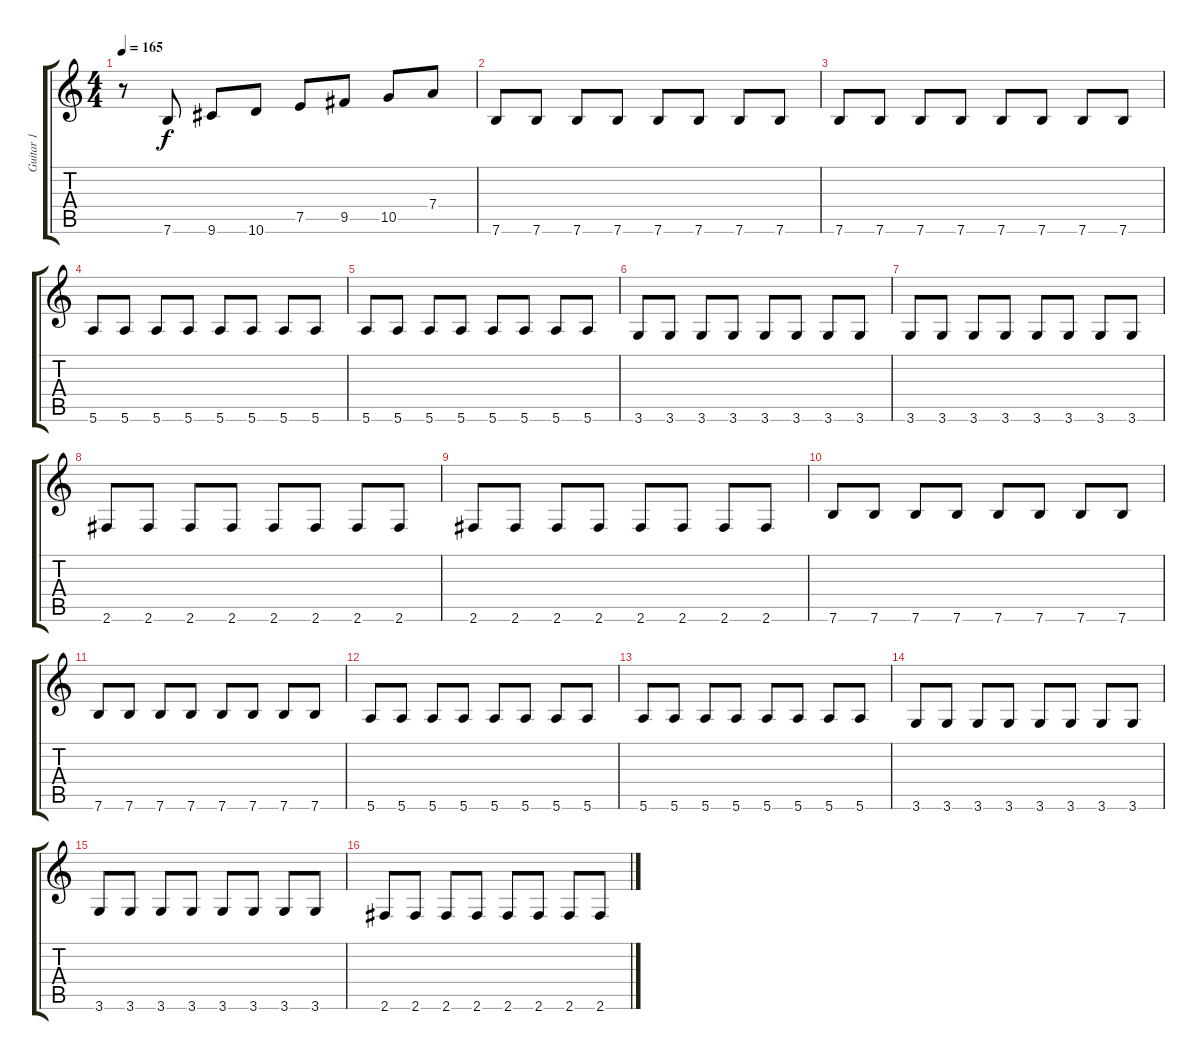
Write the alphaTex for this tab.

\track ("Guitar 1" "Guitar 1") {instrument distortionguitar}
\staff {score tabs}
\tuning (E4 B3 G3 D3 A2 E2) {hide}
\ts (4 4)
\tempo 165
\clef g2
\ks c
r.8{dy f} 7.6.8 9.6.8 10.6.8 7.5.8 9.5.8 10.5.8 7.4.8 |
7.6.8 7.6.8 7.6.8 7.6.8 7.6.8 7.6.8 7.6.8 7.6.8 |
7.6.8 7.6.8 7.6.8 7.6.8 7.6.8 7.6.8 7.6.8 7.6.8 |
5.6.8 5.6.8 5.6.8 5.6.8 5.6.8 5.6.8 5.6.8 5.6.8 |
5.6.8 5.6.8 5.6.8 5.6.8 5.6.8 5.6.8 5.6.8 5.6.8 |
3.6.8 3.6.8 3.6.8 3.6.8 3.6.8 3.6.8 3.6.8 3.6.8 |
3.6.8 3.6.8 3.6.8 3.6.8 3.6.8 3.6.8 3.6.8 3.6.8 |
2.6.8 2.6.8 2.6.8 2.6.8 2.6.8 2.6.8 2.6.8 2.6.8 |
2.6.8 2.6.8 2.6.8 2.6.8 2.6.8 2.6.8 2.6.8 2.6.8 |
7.6.8 7.6.8 7.6.8 7.6.8 7.6.8 7.6.8 7.6.8 7.6.8 |
7.6.8 7.6.8 7.6.8 7.6.8 7.6.8 7.6.8 7.6.8 7.6.8 |
5.6.8 5.6.8 5.6.8 5.6.8 5.6.8 5.6.8 5.6.8 5.6.8 |
5.6.8 5.6.8 5.6.8 5.6.8 5.6.8 5.6.8 5.6.8 5.6.8 |
3.6.8 3.6.8 3.6.8 3.6.8 3.6.8 3.6.8 3.6.8 3.6.8 |
3.6.8 3.6.8 3.6.8 3.6.8 3.6.8 3.6.8 3.6.8 3.6.8 |
2.6.8 2.6.8 2.6.8 2.6.8 2.6.8 2.6.8 2.6.8 2.6.8
